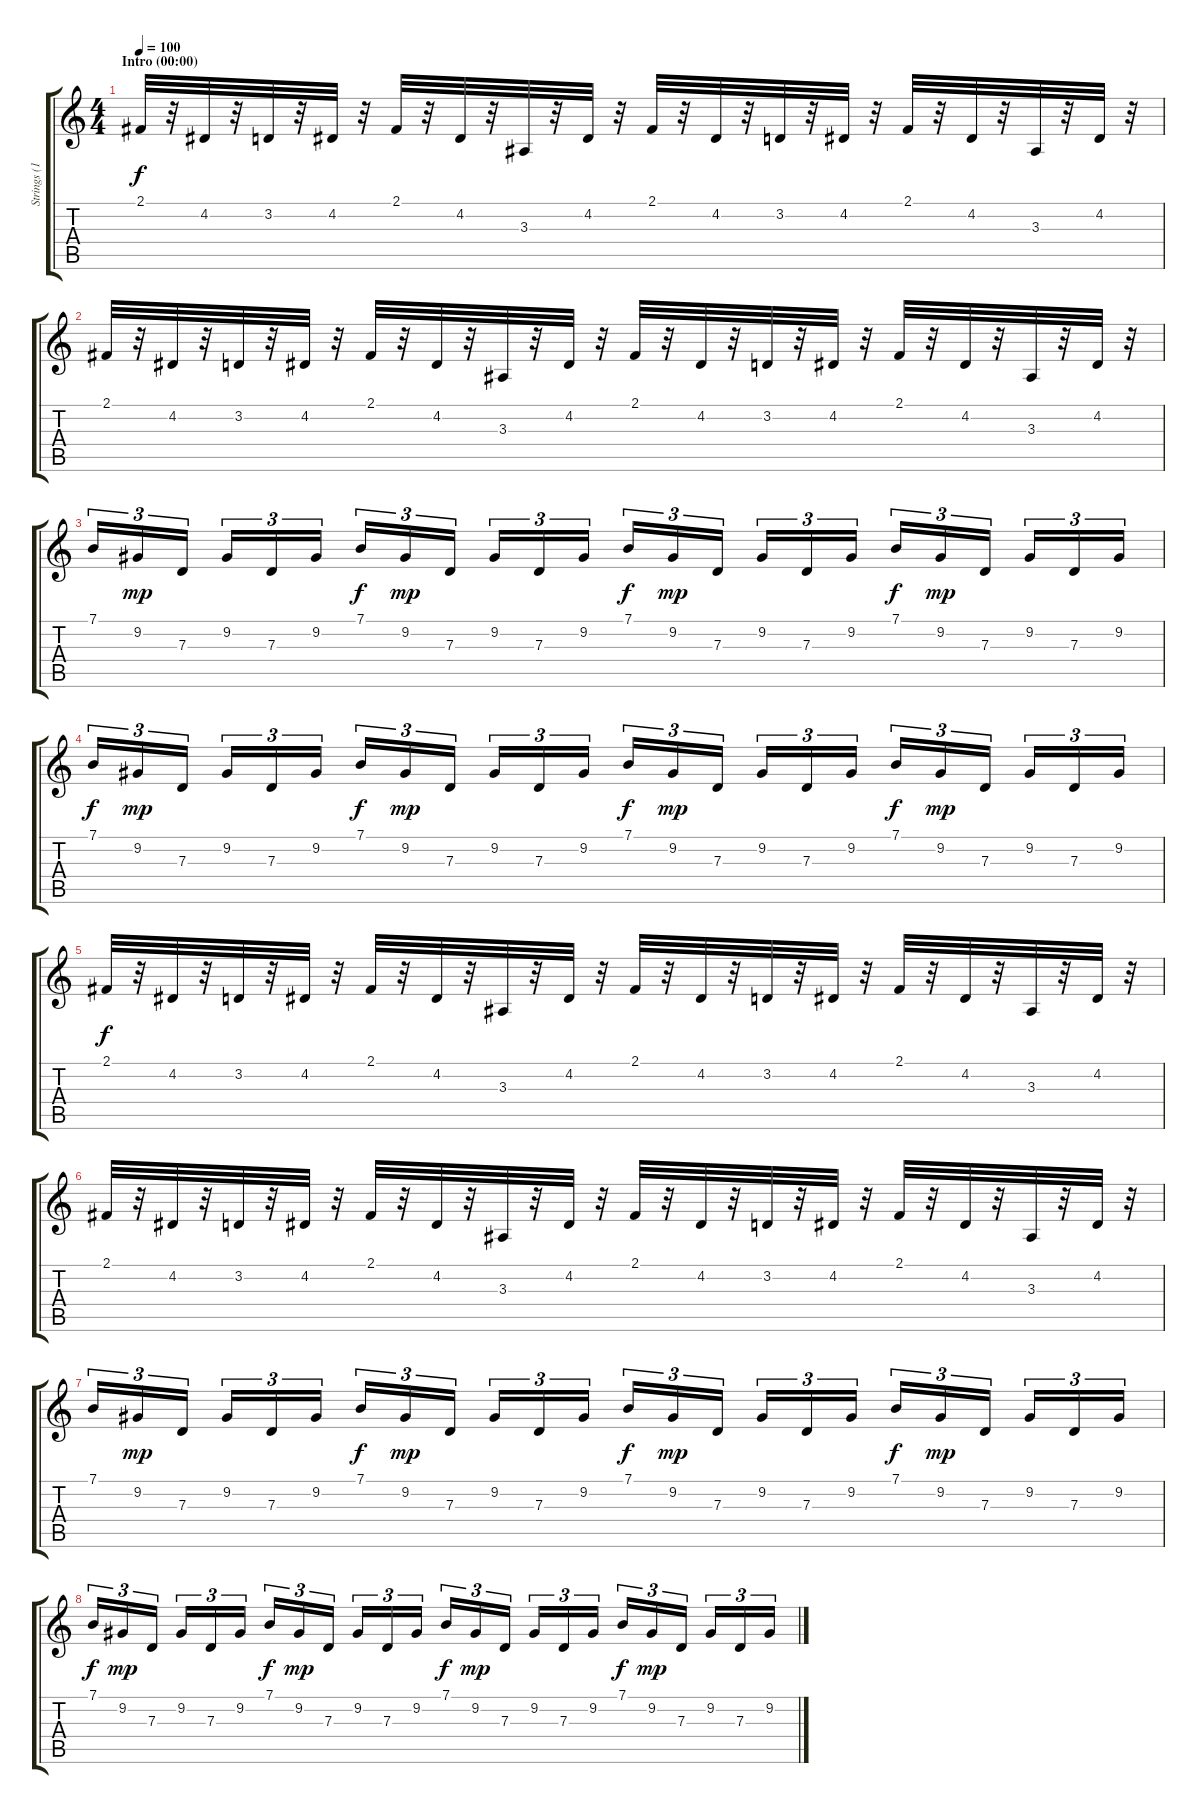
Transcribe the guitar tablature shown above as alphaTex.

\track ("Strings (1)" "Strings (1") {instrument violin}
\staff {score tabs}
\tuning (E4 B3 G3 D3 A2 E2) {hide}
\ts (4 4)
\section ("" "Intro (00:00)")
\tempo 100
\clef g2
\ks c
2.1.32{dy f instrument violin} r.32 4.2.32 r.32 3.2.32 r.32 4.2.32 r.32 2.1.32 r.32 4.2.32 r.32 3.3.32 r.32 4.2.32 r.32 2.1.32 r.32 4.2.32 r.32 3.2.32 r.32 4.2.32 r.32 2.1.32 r.32 4.2.32 r.32 3.3.32 r.32 4.2.32 r.32 |
2.1.32 r.32 4.2.32 r.32 3.2.32 r.32 4.2.32 r.32 2.1.32 r.32 4.2.32 r.32 3.3.32 r.32 4.2.32 r.32 2.1.32 r.32 4.2.32 r.32 3.2.32 r.32 4.2.32 r.32 2.1.32 r.32 4.2.32 r.32 3.3.32 r.32 4.2.32 r.32 |
7.1.16{tu (3 2)} 9.2.16{tu (3 2) dy mp} 7.3.16{tu (3 2)} 9.2.16{tu (3 2)} 7.3.16{tu (3 2)} 9.2.16{tu (3 2)} 7.1.16{tu (3 2) dy f} 9.2.16{tu (3 2) dy mp} 7.3.16{tu (3 2)} 9.2.16{tu (3 2)} 7.3.16{tu (3 2)} 9.2.16{tu (3 2)} 7.1.16{tu (3 2) dy f} 9.2.16{tu (3 2) dy mp} 7.3.16{tu (3 2)} 9.2.16{tu (3 2)} 7.3.16{tu (3 2)} 9.2.16{tu (3 2)} 7.1.16{tu (3 2) dy f} 9.2.16{tu (3 2) dy mp} 7.3.16{tu (3 2)} 9.2.16{tu (3 2)} 7.3.16{tu (3 2)} 9.2.16{tu (3 2)} |
7.1.16{tu (3 2) dy f} 9.2.16{tu (3 2) dy mp} 7.3.16{tu (3 2)} 9.2.16{tu (3 2)} 7.3.16{tu (3 2)} 9.2.16{tu (3 2)} 7.1.16{tu (3 2) dy f} 9.2.16{tu (3 2) dy mp} 7.3.16{tu (3 2)} 9.2.16{tu (3 2)} 7.3.16{tu (3 2)} 9.2.16{tu (3 2)} 7.1.16{tu (3 2) dy f} 9.2.16{tu (3 2) dy mp} 7.3.16{tu (3 2)} 9.2.16{tu (3 2)} 7.3.16{tu (3 2)} 9.2.16{tu (3 2)} 7.1.16{tu (3 2) dy f} 9.2.16{tu (3 2) dy mp} 7.3.16{tu (3 2)} 9.2.16{tu (3 2)} 7.3.16{tu (3 2)} 9.2.16{tu (3 2)} |
2.1.32{dy f} r.32 4.2.32 r.32 3.2.32 r.32 4.2.32 r.32 2.1.32 r.32 4.2.32 r.32 3.3.32 r.32 4.2.32 r.32 2.1.32 r.32 4.2.32 r.32 3.2.32 r.32 4.2.32 r.32 2.1.32 r.32 4.2.32 r.32 3.3.32 r.32 4.2.32 r.32 |
2.1.32 r.32 4.2.32 r.32 3.2.32 r.32 4.2.32 r.32 2.1.32 r.32 4.2.32 r.32 3.3.32 r.32 4.2.32 r.32 2.1.32 r.32 4.2.32 r.32 3.2.32 r.32 4.2.32 r.32 2.1.32 r.32 4.2.32 r.32 3.3.32 r.32 4.2.32 r.32 |
7.1.16{tu (3 2)} 9.2.16{tu (3 2) dy mp} 7.3.16{tu (3 2)} 9.2.16{tu (3 2)} 7.3.16{tu (3 2)} 9.2.16{tu (3 2)} 7.1.16{tu (3 2) dy f} 9.2.16{tu (3 2) dy mp} 7.3.16{tu (3 2)} 9.2.16{tu (3 2)} 7.3.16{tu (3 2)} 9.2.16{tu (3 2)} 7.1.16{tu (3 2) dy f} 9.2.16{tu (3 2) dy mp} 7.3.16{tu (3 2)} 9.2.16{tu (3 2)} 7.3.16{tu (3 2)} 9.2.16{tu (3 2)} 7.1.16{tu (3 2) dy f} 9.2.16{tu (3 2) dy mp} 7.3.16{tu (3 2)} 9.2.16{tu (3 2)} 7.3.16{tu (3 2)} 9.2.16{tu (3 2)} |
7.1.16{tu (3 2) dy f} 9.2.16{tu (3 2) dy mp} 7.3.16{tu (3 2)} 9.2.16{tu (3 2)} 7.3.16{tu (3 2)} 9.2.16{tu (3 2)} 7.1.16{tu (3 2) dy f} 9.2.16{tu (3 2) dy mp} 7.3.16{tu (3 2)} 9.2.16{tu (3 2)} 7.3.16{tu (3 2)} 9.2.16{tu (3 2)} 7.1.16{tu (3 2) dy f} 9.2.16{tu (3 2) dy mp} 7.3.16{tu (3 2)} 9.2.16{tu (3 2)} 7.3.16{tu (3 2)} 9.2.16{tu (3 2)} 7.1.16{tu (3 2) dy f} 9.2.16{tu (3 2) dy mp} 7.3.16{tu (3 2)} 9.2.16{tu (3 2)} 7.3.16{tu (3 2)} 9.2.16{tu (3 2)}
